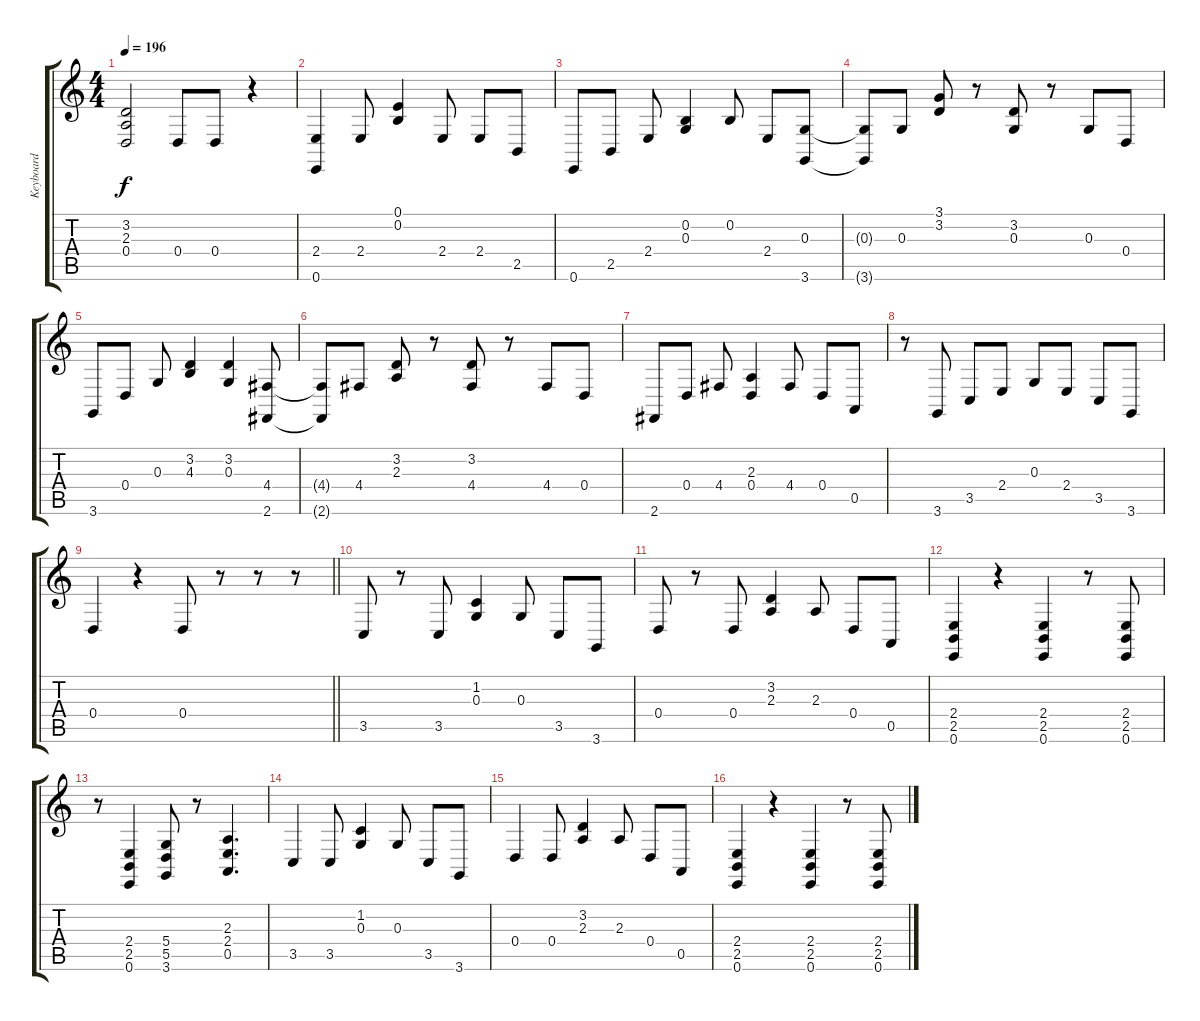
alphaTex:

\track ("Keyboard" "Keyboard") {instrument acousticgrandpiano}
\staff {score tabs}
\tuning (E4 B3 G3 D3 A2 E2) {hide}
\ts (4 4)
\tempo 196
\clef g2
\ks c
(3.2 2.3 0.4).2{dy f} 0.4.8 0.4.8 r.4 |
(2.4 0.6).4 2.4.8 (0.1 0.2).4 2.4.8 2.4.8 2.5.8 |
0.6.8 2.5.8 2.4.8 (0.2 0.3).4 0.2.8 2.4.8 (0.3 3.6).8 |
(0.3{t} 3.6{t}).8 0.3.8 (3.1 3.2).8 r.8 (3.2 0.3).8 r.8 0.3.8 0.4.8 |
3.6.8 0.4.8 0.3.8 (3.2 4.3).4 (3.2 0.3).4 (4.4 2.6).8 |
(4.4{t} 2.6{t}).8 4.4.8 (3.2 2.3).8 r.8 (3.2 4.4).8 r.8 4.4.8 0.4.8 |
2.6.8 0.4.8 4.4.8 (2.3 0.4).4 4.4.8 0.4.8 0.5.8 |
r.8 3.6.8 3.5.8 2.4.8 0.3.8 2.4.8 3.5.8 3.6.8 |
\barLineRight lightlight
0.4.4 r.4 0.4.8 r.8 r.8 r.8 |
3.5.8 r.8 3.5.8 (1.2 0.3).4 0.3.8 3.5.8 3.6.8 |
0.4.8 r.8 0.4.8 (3.2 2.3).4 2.3.8 0.4.8 0.5.8 |
(2.4 2.5 0.6).4 r.4 (2.4 2.5 0.6).4 r.8 (2.4 2.5 0.6).8 |
r.8 (2.4 2.5 0.6).4 (5.4 5.5 3.6).8 r.8 (2.3 2.4 0.5).4{d} |
3.5.4 3.5.8 (1.2 0.3).4 0.3.8 3.5.8 3.6.8 |
0.4.4 0.4.8 (3.2 2.3).4 2.3.8 0.4.8 0.5.8 |
(2.4 2.5 0.6).4 r.4 (2.4 2.5 0.6).4 r.8 (2.4 2.5 0.6).8
